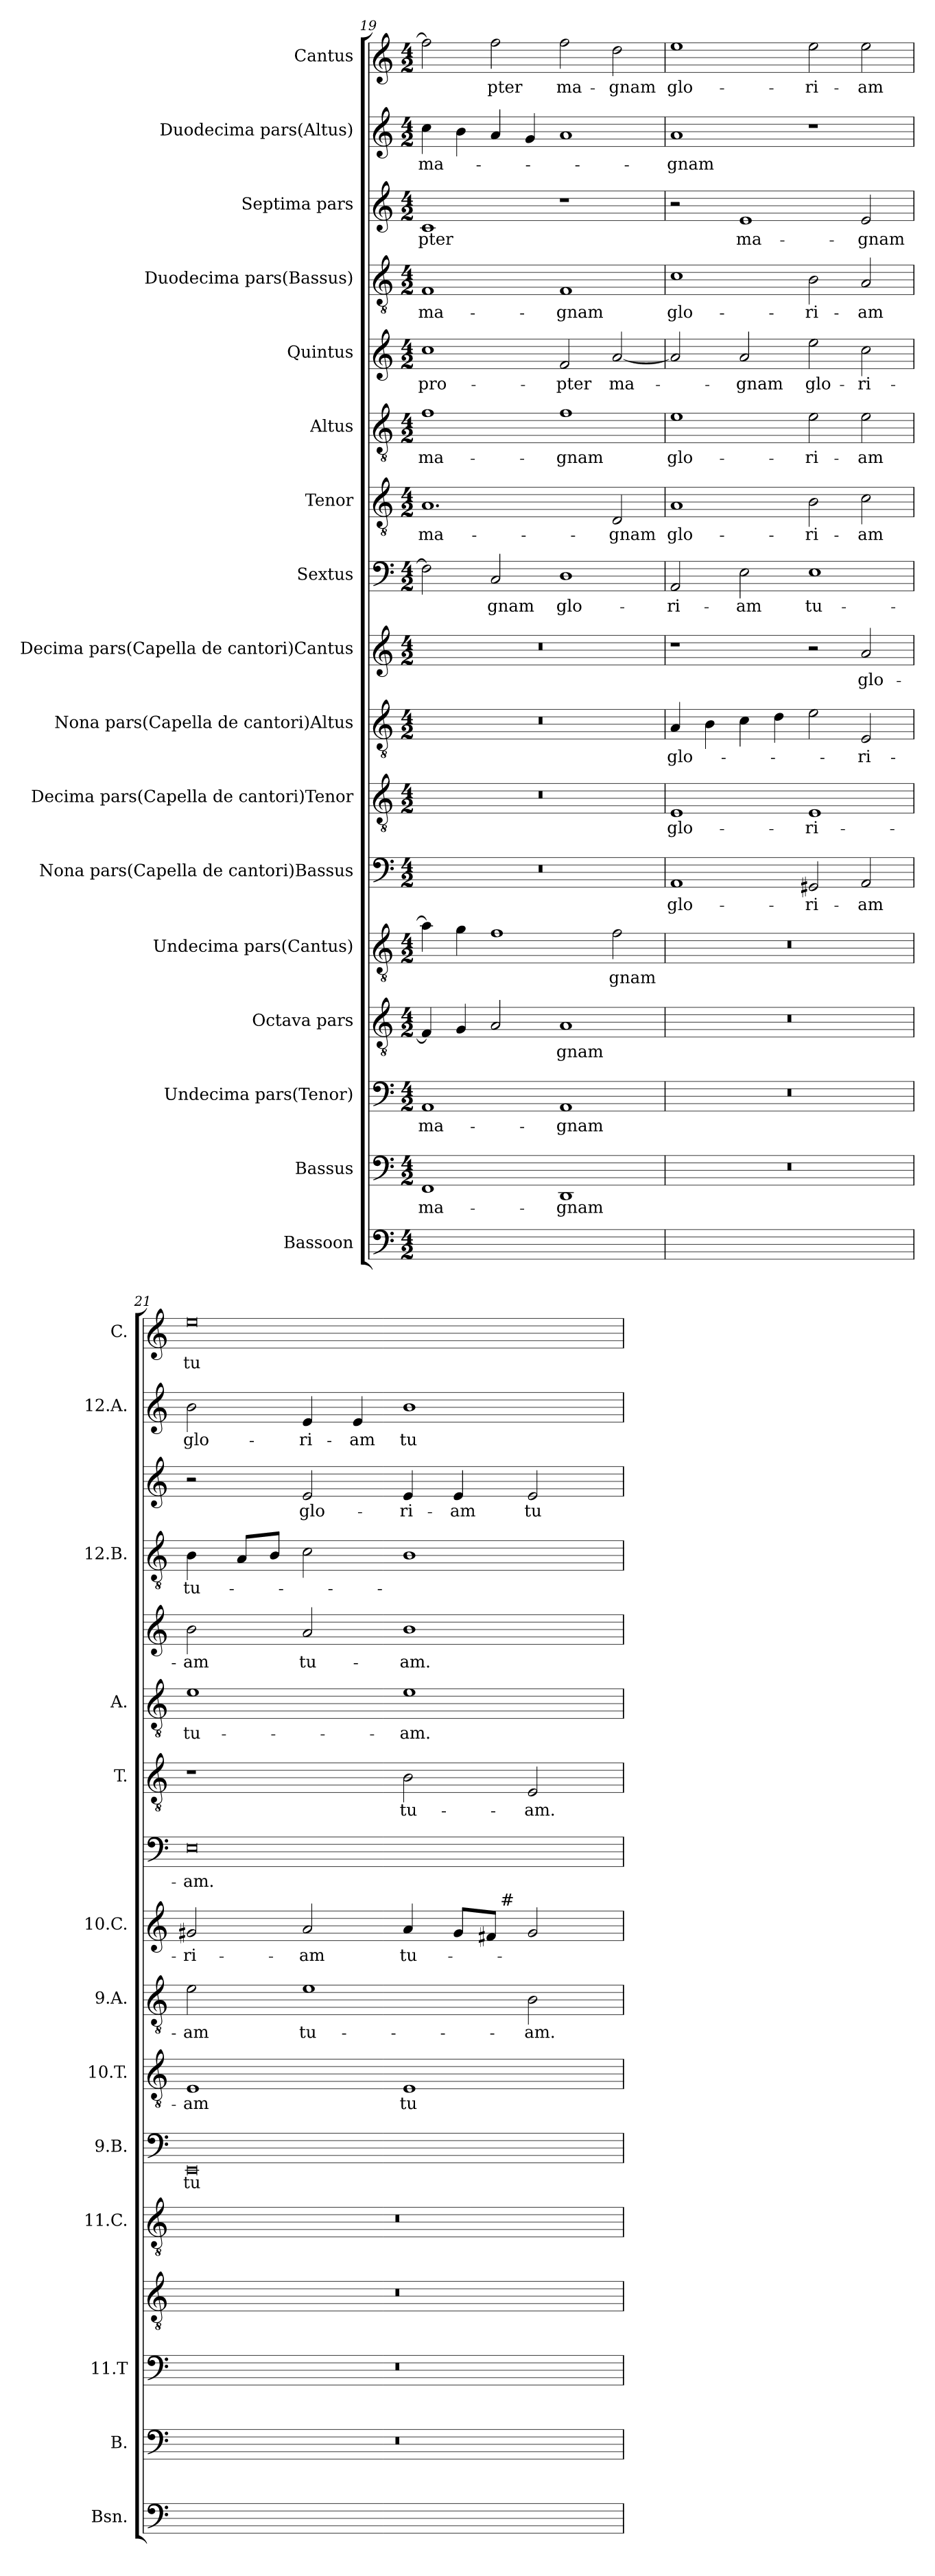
**kern	**text	**kern	**text	**kern	**text	**kern	**text	**kern	**text	**kern	**text	**kern	**text	**kern	**text	**kern	**text	**kern	**text	**kern	**text	**kern	**text	**kern	**text	**kern	**text	**kern	**text	**kern	**text	**kern	**text
*part17	*part17	*part16	*part16	*part15	*part15	*part14	*part14	*part13	*part13	*part12	*part12	*part11	*part11	*part10	*part10	*part9	*part9	*part8	*part8	*part7	*part7	*part6	*part6	*part5	*part5	*part4	*part4	*part3	*part3	*part2	*part2	*part1	*part1
*staff17	*staff17	*staff16	*staff16	*staff15	*staff15	*staff14	*staff14	*staff13	*staff13	*staff12	*staff12	*staff11	*staff11	*staff10	*staff10	*staff9	*staff9	*staff8	*staff8	*staff7	*staff7	*staff6	*staff6	*staff5	*staff5	*staff4	*staff4	*staff3	*staff3	*staff2	*staff2	*staff1	*staff1
*I"Bassoon	*	*I"Bassus	*	*I"Undecima pars(Tenor)	*	*I"Octava pars	*	*I"Undecima pars(Cantus)	*	*I"Nona pars(Capella de cantori)Bassus	*	*I"Decima pars(Capella de cantori)Tenor	*	*I"Nona pars(Capella de cantori)Altus	*	*I"Decima pars(Capella de cantori)Cantus	*	*I"Sextus	*	*I"Tenor	*	*I"Altus	*	*I"Quintus	*	*I"Duodecima pars(Bassus)	*	*I"Septima pars	*	*I"Duodecima pars(Altus)	*	*I"Cantus	*
*I'Bsn.	*	*I'B.	*	*I'11.T	*	*	*	*I'11.C.	*	*I'9.B.	*	*I'10.T.	*	*I'9.A.	*	*I'10.C.	*	*	*	*I'T.	*	*I'A.	*	*	*	*I'12.B.	*	*	*	*I'12.A.	*	*I'C.	*
*clefF4	*	*clefF4	*	*clefF4	*	*clefGv2	*	*clefGv2	*	*clefF4	*	*clefGv2	*	*clefGv2	*	*clefG2	*	*clefF4	*	*clefGv2	*	*clefGv2	*	*clefG2	*	*clefGv2	*	*clefG2	*	*clefG2	*	*clefG2	*
*	*	*	*	*	*	*ITrd7c12	*	*ITrd7c12	*	*	*	*ITrd7c12	*	*ITrd7c12	*	*	*	*	*	*ITrd7c12	*	*ITrd7c12	*	*	*	*ITrd7c12	*	*	*	*	*	*	*
*k[]	*	*k[]	*	*k[]	*	*k[]	*	*k[]	*	*k[]	*	*k[]	*	*k[]	*	*k[]	*	*k[]	*	*k[]	*	*k[]	*	*k[]	*	*k[]	*	*k[]	*	*k[]	*	*k[]	*
*a:	*	*a:	*	*a:	*	*a:	*	*a:	*	*a:	*	*a:	*	*a:	*	*a:	*	*a:	*	*a:	*	*a:	*	*a:	*	*a:	*	*a:	*	*a:	*	*a:	*
*M4/2	*	*M4/2	*	*M4/2	*	*M4/2	*	*M4/2	*	*M4/2	*	*M4/2	*	*M4/2	*	*M4/2	*	*M4/2	*	*M4/2	*	*M4/2	*	*M4/2	*	*M4/2	*	*M4/2	*	*M4/2	*	*M4/2	*
=19	=19	=19	=19	=19	=19	=19	=19	=19	=19	=19	=19	=19	=19	=19	=19	=19	=19	=19	=19	=19	=19	=19	=19	=19	=19	=19	=19	=19	=19	=19	=19	=19	=19
!	!	!	!LO:LY:b	!	!LO:LY:b	!	!	!	!	!LO:N:vis=1	!	!LO:N:vis=1	!	!LO:N:vis=1	!	!LO:N:vis=1	!	!	!	!	!LO:LY:b	!	!LO:LY:b	!	!LO:LY:b	!	!LO:LY:b	!	!LO:LY:b	!	!LO:LY:b	!	!
1FFyy	ma-	1FF	ma-	1AA	ma-	4FF/]	.	4A\]	.	0r	.	0r	.	0r	.	0r	.	2F\]	.	1.AA	ma-	1F	ma-	1cc	pro-	1FF	ma-	1c	-pter	4cc\	ma-	2ff\]	.
.	.	.	.	.	.	4GG/	.	4G\	.	.	.	.	.	.	.	.	.	.	.	.	.	.	.	.	.	.	.	.	.	4b\	.	.	.
!	!	!	!	!	!	!	!	!	!	!	!	!	!	!	!	!	!	!	!LO:LY:b	!	!	!	!	!	!	!	!	!	!	!	!	!	!LO:LY:b
.	.	.	.	.	.	2AA/	.	1F	.	.	.	.	.	.	.	.	.	2C/	-gnam	.	.	.	.	.	.	.	.	.	.	4a/	.	2ff\	-pter
.	.	.	.	.	.	.	.	.	.	.	.	.	.	.	.	.	.	.	.	.	.	.	.	.	.	.	.	.	.	4g/	.	.	.
!	!	!	!LO:LY:b	!	!LO:LY:b	!	!LO:LY:b	!	!	!	!	!	!	!	!	!	!	!	!LO:LY:b	!	!	!	!LO:LY:b	!	!LO:LY:b	!	!LO:LY:b	!	!	!	!	!	!LO:LY:b
1DDyy	-gnam	1DD	-gnam	1AA	-gnam	1AA	-gnam	.	.	.	.	.	.	.	.	.	.	1D	glo-	.	.	1F	-gnam	2f/	-pter	1FF	-gnam	1r	.	1a	.	2ff\	ma-
!	!	!	!	!	!	!	!	!	!LO:LY:b	!	!	!	!	!	!	!	!	!	!	!	!LO:LY:b	!	!	!	!LO:LY:b	!	!	!	!	!	!	!	!LO:LY:b
.	.	.	.	.	.	.	.	2F\	-gnam	.	.	.	.	.	.	.	.	.	.	2DD/	-gnam	.	.	[<2a/	ma-	.	.	.	.	.	.	2dd\	-gnam
=20	=20	=20	=20	=20	=20	=20	=20	=20	=20	=20	=20	=20	=20	=20	=20	=20	=20	=20	=20	=20	=20	=20	=20	=20	=20	=20	=20	=20	=20	=20	=20	=20	=20
!	!	!LO:N:vis=1	!	!LO:N:vis=1	!	!LO:N:vis=1	!	!LO:N:vis=1	!	!	!LO:LY:b	!	!LO:LY:b	!	!LO:LY:b	!	!	!	!LO:LY:b	!	!LO:LY:b	!	!LO:LY:b	!	!	!	!LO:LY:b	!	!	!	!LO:LY:b	!	!LO:LY:b
0ryy	.	0r	.	0r	.	0r	.	0r	.	1AA	glo-	1EE	glo-	4AA/	glo-	1r	.	2AA/	-ri-	1AA	glo-	1E	glo-	2a/]	.	1C	glo-	2r	.	1a	-gnam	1ee	glo-
.	.	.	.	.	.	.	.	.	.	.	.	.	.	4BB\	.	.	.	.	.	.	.	.	.	.	.	.	.	.	.	.	.	.	.
!	!	!	!	!	!	!	!	!	!	!	!	!	!	!	!	!	!	!	!LO:LY:b	!	!	!	!	!	!LO:LY:b	!	!	!	!LO:LY:b	!	!	!	!
.	.	.	.	.	.	.	.	.	.	.	.	.	.	4C\	.	.	.	2E\	-am	.	.	.	.	2a/	-gnam	.	.	1e	ma-	.	.	.	.
.	.	.	.	.	.	.	.	.	.	.	.	.	.	4D\	.	.	.	.	.	.	.	.	.	.	.	.	.	.	.	.	.	.	.
!	!	!	!	!	!	!	!	!	!	!	!LO:LY:b	!	!LO:LY:b	!	!	!	!	!	!LO:LY:b	!	!LO:LY:b	!	!LO:LY:b	!	!LO:LY:b	!	!LO:LY:b	!	!	!	!	!	!LO:LY:b
.	.	.	.	.	.	.	.	.	.	2GG#X/	-ri-	1EE	-ri-	2E\	.	2r	.	1E	tu-	2BB\	-ri-	2E\	-ri-	2ee\	glo-	2BB\	-ri-	.	.	1r	.	2ee\	-ri-
!	!	!	!	!	!	!	!	!	!	!	!LO:LY:b	!	!	!	!LO:LY:b	!	!LO:LY:b	!	!	!	!LO:LY:b	!	!LO:LY:b	!	!LO:LY:b	!	!LO:LY:b	!	!LO:LY:b	!	!	!	!LO:LY:b
.	.	.	.	.	.	.	.	.	.	2AA/	-am	.	.	2EE/	-ri-	2a/	glo-	.	.	2C\	-am	2E\	-am	2cc\	-ri-	2AA/	-am	2e/	-gnam	.	.	2ee\	-am
=21	=21	=21	=21	=21	=21	=21	=21	=21	=21	=21	=21	=21	=21	=21	=21	=21	=21	=21	=21	=21	=21	=21	=21	=21	=21	=21	=21	=21	=21	=21	=21	=21	=21
!	!	!LO:N:vis=1	!	!LO:N:vis=1	!	!LO:N:vis=1	!	!LO:N:vis=1	!	!	!LO:LY:b	!	!LO:LY:b	!	!LO:LY:b	!	!LO:LY:b	!	!LO:LY:b	!	!	!	!LO:LY:b	!	!LO:LY:b	!	!LO:LY:b	!	!	!	!LO:LY:b	!	!LO:LY:b
*	*	*	*	*	*	*	*	*	*	*	*	*	*	*	*	*^	*	*	*	*	*	*	*	*	*	*	*	*	*	*	*	*	*
0ryy	.	0r	.	0r	.	0r	.	0r	.	0EE	tu-	1EE	-am	2E\	-am	2g#X/	1ryy	-ri-	0E	-am.	1r	.	1E	tu-	2b\	-am	4BB\	tu-	2r	.	2b\	glo-	0ee	tu-
.	.	.	.	.	.	.	.	.	.	.	.	.	.	.	.	.	.	.	.	.	.	.	.	.	.	.	8AA/L	.	.	.	.	.	.	.
.	.	.	.	.	.	.	.	.	.	.	.	.	.	.	.	.	.	.	.	.	.	.	.	.	.	.	8BB/J	.	.	.	.	.	.	.
!	!	!	!	!	!	!	!	!	!	!	!	!	!	!	!LO:LY:b	!	!	!LO:LY:b	!	!	!	!	!	!	!	!LO:LY:b	!	!	!	!LO:LY:b	!	!LO:LY:b	!	!
.	.	.	.	.	.	.	.	.	.	.	.	.	.	1E	tu-	2a/	.	-am	.	.	.	.	.	.	2a/	tu-	2C\	.	2e/	glo-	4e/	-ri-	.	.
!	!	!	!	!	!	!	!	!	!	!	!	!	!	!	!	!	!	!	!	!	!	!	!	!	!	!	!	!	!	!	!	!LO:LY:b	!	!
.	.	.	.	.	.	.	.	.	.	.	.	.	.	.	.	.	.	.	.	.	.	.	.	.	.	.	.	.	.	.	4e/	-am	.	.
!	!	!	!	!	!	!	!	!	!	!	!	!	!LO:LY:b	!	!	!	!	!LO:LY:b	!	!	!	!LO:LY:b	!	!LO:LY:b	!	!LO:LY:b	!	!	!	!LO:LY:b	!	!LO:LY:b	!	!
.	.	.	.	.	.	.	.	.	.	.	.	1EE	tu-	.	.	4a/	4ryy	tu-	.	.	2BB\	tu-	1E	-am.	1b	-am.	1BB	.	4e/	-ri-	1b	tu-	.	.
!	!	!	!	!	!	!	!	!	!	!	!	!	!	!	!	!	!	!	!	!	!	!	!	!	!	!	!	!	!	!LO:LY:b	!	!	!	!
.	.	.	.	.	.	.	.	.	.	.	.	.	.	.	.	8g#/L	8ryy	.	.	.	.	.	.	.	.	.	.	.	4e/	-am	.	.	.	.
.	.	.	.	.	.	.	.	.	.	.	.	.	.	.	.	8f#/J	32ryy	.	.	.	.	.	.	.	.	.	.	.	.	.	.	.	.	.
!	!	!	!	!	!	!	!	!	!	!	!	!	!	!	!	!	!LO:TX:a:t=#	!	!	!	!	!	!	!	!	!	!	!	!	!	!	!	!	!
.	.	.	.	.	.	.	.	.	.	.	.	.	.	.	.	.	2ryy	.	.	.	.	.	.	.	.	.	.	.	.	.	.	.	.	.
!	!	!	!	!	!	!	!	!	!	!	!	!	!	!	!LO:LY:b	!	!	!	!	!	!	!LO:LY:b	!	!	!	!	!	!	!	!LO:LY:b	!	!	!	!
.	.	.	.	.	.	.	.	.	.	.	.	.	.	2BB\	-am.	2g#/	.	.	.	.	2EE/	-am.	.	.	.	.	.	.	2e/	tu-	.	.	.	.
.	.	.	.	.	.	.	.	.	.	.	.	.	.	.	.	.	16.ryy	.	.	.	.	.	.	.	.	.	.	.	.	.	.	.	.	.
*	*	*	*	*	*	*	*	*	*	*	*	*	*	*	*	*v	*v	*	*	*	*	*	*	*	*	*	*	*	*	*	*	*	*	*
=	=	=	=	=	=	=	=	=	=	=	=	=	=	=	=	=	=	=	=	=	=	=	=	=	=	=	=	=	=	=	=	=	=
*-	*-	*-	*-	*-	*-	*-	*-	*-	*-	*-	*-	*-	*-	*-	*-	*-	*-	*-	*-	*-	*-	*-	*-	*-	*-	*-	*-	*-	*-	*-	*-	*-	*-
